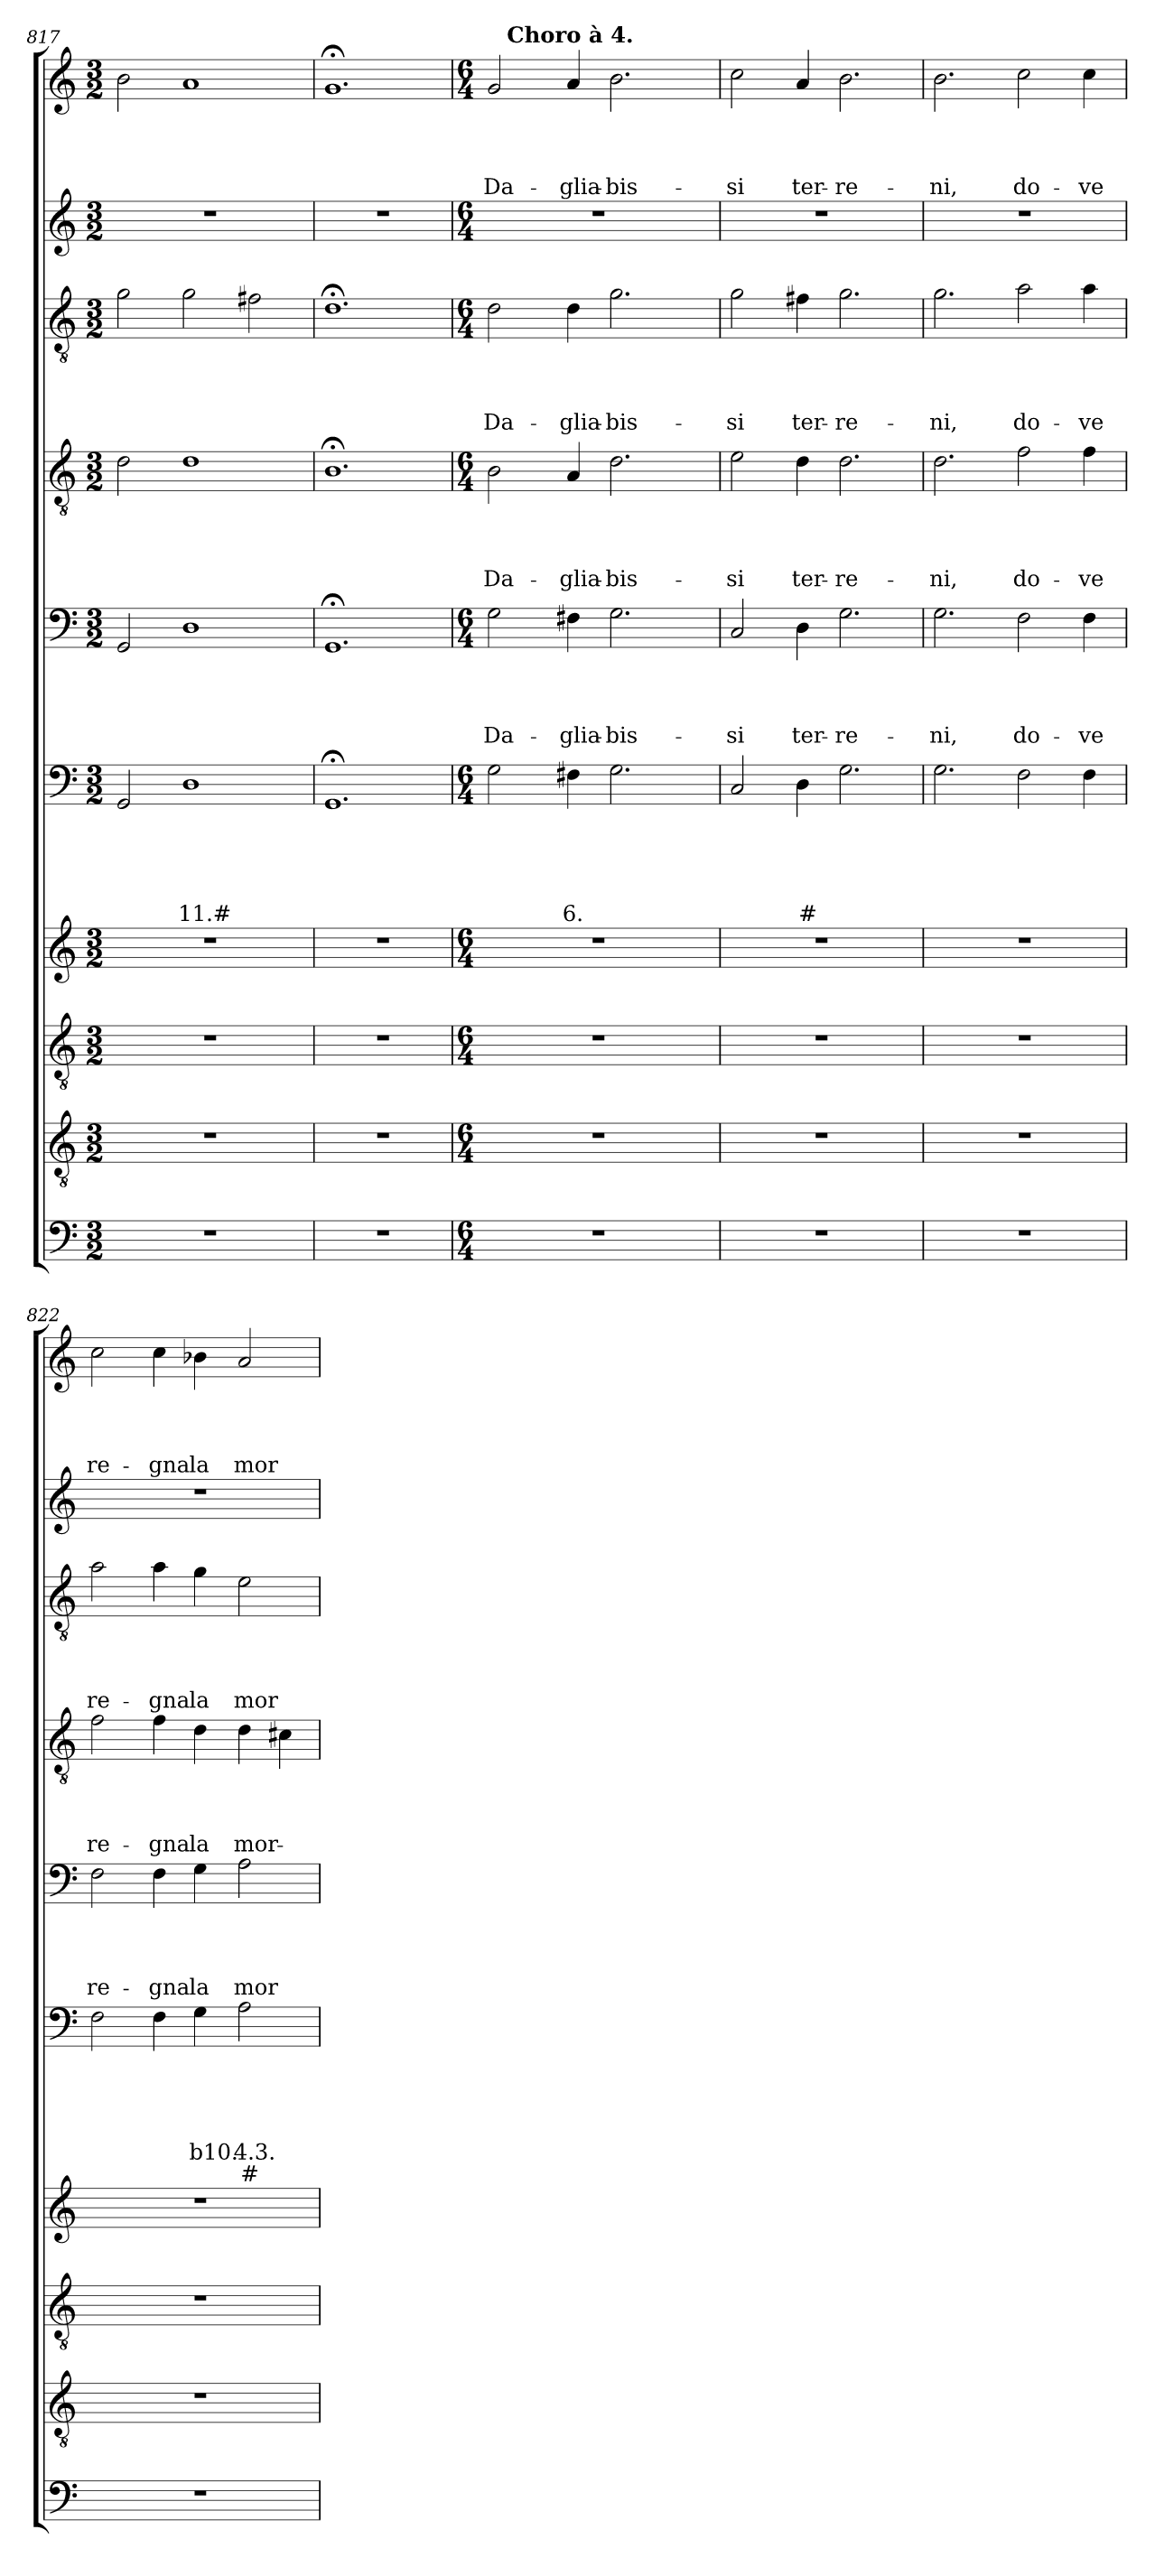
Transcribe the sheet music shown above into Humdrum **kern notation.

**kern	**kern	**kern	**kern	**kern	**text	**text	**text	**text	**text	**text	**kern	**text	**text	**text	**text	**kern	**text	**text	**text	**text	**kern	**text	**text	**text	**text	**kern	**kern	**text	**text	**text	**text
*part10	*part9	*part8	*part7	*part6	*part6	*part6	*part6	*part6	*part6	*part6	*part5	*part5	*part5	*part5	*part5	*part4	*part4	*part4	*part4	*part4	*part3	*part3	*part3	*part3	*part3	*part2	*part1	*part1	*part1	*part1	*part1
*staff10	*staff9	*staff8	*staff7	*staff6	*staff6	*staff6	*staff6	*staff6	*staff6	*staff6	*staff5	*staff5	*staff5	*staff5	*staff5	*staff4	*staff4	*staff4	*staff4	*staff4	*staff3	*staff3	*staff3	*staff3	*staff3	*staff2	*staff1	*staff1	*staff1	*staff1	*staff1
*clefF4	*clefGv2	*clefGv2	*clefG2	*clefF4	*	*	*	*	*	*	*clefF4	*	*	*	*	*clefGv2	*	*	*	*	*clefGv2	*	*	*	*	*clefG2	*clefG2	*	*	*	*
*k[]	*k[]	*k[]	*k[]	*k[]	*	*	*	*	*	*	*k[]	*	*	*	*	*k[]	*	*	*	*	*k[]	*	*	*	*	*k[]	*k[]	*	*	*	*
*C:	*C:	*C:	*C:	*C:	*	*	*	*	*	*	*C:	*	*	*	*	*C:	*	*	*	*	*C:	*	*	*	*	*C:	*C:	*	*	*	*
*M3/2	*M3/2	*M3/2	*M3/2	*M3/2	*	*	*	*	*	*	*M3/2	*	*	*	*	*M3/2	*	*	*	*	*M3/2	*	*	*	*	*M3/2	*M3/2	*	*	*	*
=817	=817	=817	=817	=817	=817	=817	=817	=817	=817	=817	=817	=817	=817	=817	=817	=817	=817	=817	=817	=817	=817	=817	=817	=817	=817	=817	=817	=817	=817	=817	=817
1.r	1.r	1.r	1.r	2GG/	.	.	.	.	.	.	2GG/	.	.	.	.	2d\	.	.	.	.	2g\	.	.	.	.	1.r	2b\	.	.	.	.
.	.	.	.	1D	.	.	.	.	11.#	.	1D	.	.	.	.	1d	.	.	.	.	2g\	.	.	.	.	.	1a	.	.	.	.
.	.	.	.	.	.	.	.	.	.	.	.	.	.	.	.	.	.	.	.	.	2f#X\	.	.	.	.	.	.	.	.	.	.
=818	=818	=818	=818	=818	=818	=818	=818	=818	=818	=818	=818	=818	=818	=818	=818	=818	=818	=818	=818	=818	=818	=818	=818	=818	=818	=818	=818	=818	=818	=818	=818
1.r	1.r	1.r	1.r	1.GG;<	.	.	.	.	.	.	1.GG;<	.	.	.	.	1.B;<	.	.	.	.	1.d;<	.	.	.	.	1.r	1.g;<	.	.	.	.
=819	=819	=819	=819	=819	=819	=819	=819	=819	=819	=819	=819	=819	=819	=819	=819	=819	=819	=819	=819	=819	=819	=819	=819	=819	=819	=819	=819	=819	=819	=819	=819
*M6/4	*M6/4	*M6/4	*M6/4	*M6/4	*	*	*	*	*	*	*M6/4	*	*	*	*	*M6/4	*	*	*	*	*M6/4	*	*	*	*	*M6/4	*M6/4	*	*	*	*
*	*	*	*	*	*	*	*	*	*	*	*	*	*	*	*	*	*	*	*	*	*	*	*	*	*	*	*^	*	*	*	*
1.r	1.r	1.r	1.r	2G\	.	.	.	.	.	.	2G\	.	.	.	Da-	2B\	.	.	.	Da-	2d\	.	.	.	Da-	1.r	2g/	16ryy	.	.	.	Da-
!	!	!	!	!	!	!	!	!	!	!	!	!	!	!	!	!	!	!	!	!	!	!	!	!	!	!	!	!LO:TX:a:B:t=Choro à 4.	!	!	!	!
.	.	.	.	.	.	.	.	.	.	.	.	.	.	.	.	.	.	.	.	.	.	.	.	.	.	.	.	1ryy	.	.	.	.
.	.	.	.	4F#X\	.	.	.	.	6.	.	4F#X\	.	.	.	-glia-	4A/	.	.	.	-glia-	4d\	.	.	.	-glia-	.	4a/	.	.	.	.	-glia-
.	.	.	.	2.G\	.	.	.	.	.	.	2.G\	.	.	.	-bis-	2.d\	.	.	.	-bis-	2.g\	.	.	.	-bis-	.	2.b\	.	.	.	.	-bis-
.	.	.	.	.	.	.	.	.	.	.	.	.	.	.	.	.	.	.	.	.	.	.	.	.	.	.	.	4..ryy	.	.	.	.
*	*	*	*	*	*	*	*	*	*	*	*	*	*	*	*	*	*	*	*	*	*	*	*	*	*	*	*v	*v	*	*	*	*
=820	=820	=820	=820	=820	=820	=820	=820	=820	=820	=820	=820	=820	=820	=820	=820	=820	=820	=820	=820	=820	=820	=820	=820	=820	=820	=820	=820	=820	=820	=820	=820
1.r	1.r	1.r	1.r	2C/	.	.	.	.	.	.	2C/	.	.	.	-si	2e\	.	.	.	-si	2g\	.	.	.	-si	1.r	2cc\	.	.	.	-si
.	.	.	.	4D\	.	.	.	.	#	.	4D\	.	.	.	ter-	4d\	.	.	.	ter-	4f#X\	.	.	.	ter-	.	4a/	.	.	.	ter-
.	.	.	.	2.G\	.	.	.	.	.	.	2.G\	.	.	.	-re-	2.d\	.	.	.	-re-	2.g\	.	.	.	-re-	.	2.b\	.	.	.	-re-
=821	=821	=821	=821	=821	=821	=821	=821	=821	=821	=821	=821	=821	=821	=821	=821	=821	=821	=821	=821	=821	=821	=821	=821	=821	=821	=821	=821	=821	=821	=821	=821
1.r	1.r	1.r	1.r	2.G\	.	.	.	.	.	.	2.G\	.	.	.	-ni,	2.d\	.	.	.	-ni,	2.g\	.	.	.	-ni,	1.r	2.b\	.	.	.	-ni,
.	.	.	.	2F\	.	.	.	.	.	.	2F\	.	.	.	do-	2f\	.	.	.	do-	2a\	.	.	.	do-	.	2cc\	.	.	.	do-
.	.	.	.	4F\	.	.	.	.	.	.	4F\	.	.	.	-ve	4f\	.	.	.	-ve	4a\	.	.	.	-ve	.	4cc\	.	.	.	-ve
!!LO:LB:g=z
=822	=822	=822	=822	=822	=822	=822	=822	=822	=822	=822	=822	=822	=822	=822	=822	=822	=822	=822	=822	=822	=822	=822	=822	=822	=822	=822	=822	=822	=822	=822	=822
1.r	1.r	1.r	1.r	2F\	.	.	.	.	.	.	2F\	.	.	.	re-	2f\	.	.	.	re-	2a\	.	.	.	re-	1.r	2cc\	.	.	.	re-
.	.	.	.	4F\	.	.	.	.	.	.	4F\	.	.	.	-gna	4f\	.	.	.	-gna	4a\	.	.	.	-gna	.	4cc\	.	.	.	-gna
.	.	.	.	4G\	.	.	.	.	b10.	.	4G\	.	.	.	la	4d\	.	.	.	la	4g\	.	.	.	la	.	4b-X\	.	.	.	la
.	.	.	.	2A\	.	.	.	.	4.3.	#	2A\	.	.	.	mor-	4d\	.	.	.	mor-	2e\	.	.	.	mor-	.	2a/	.	.	.	mor-
.	.	.	.	.	.	.	.	.	.	.	.	.	.	.	.	4c#X\	.	.	.	.	.	.	.	.	.	.	.	.	.	.	.
=	=	=	=	=	=	=	=	=	=	=	=	=	=	=	=	=	=	=	=	=	=	=	=	=	=	=	=	=	=	=	=
*-	*-	*-	*-	*-	*-	*-	*-	*-	*-	*-	*-	*-	*-	*-	*-	*-	*-	*-	*-	*-	*-	*-	*-	*-	*-	*-	*-	*-	*-	*-	*-
